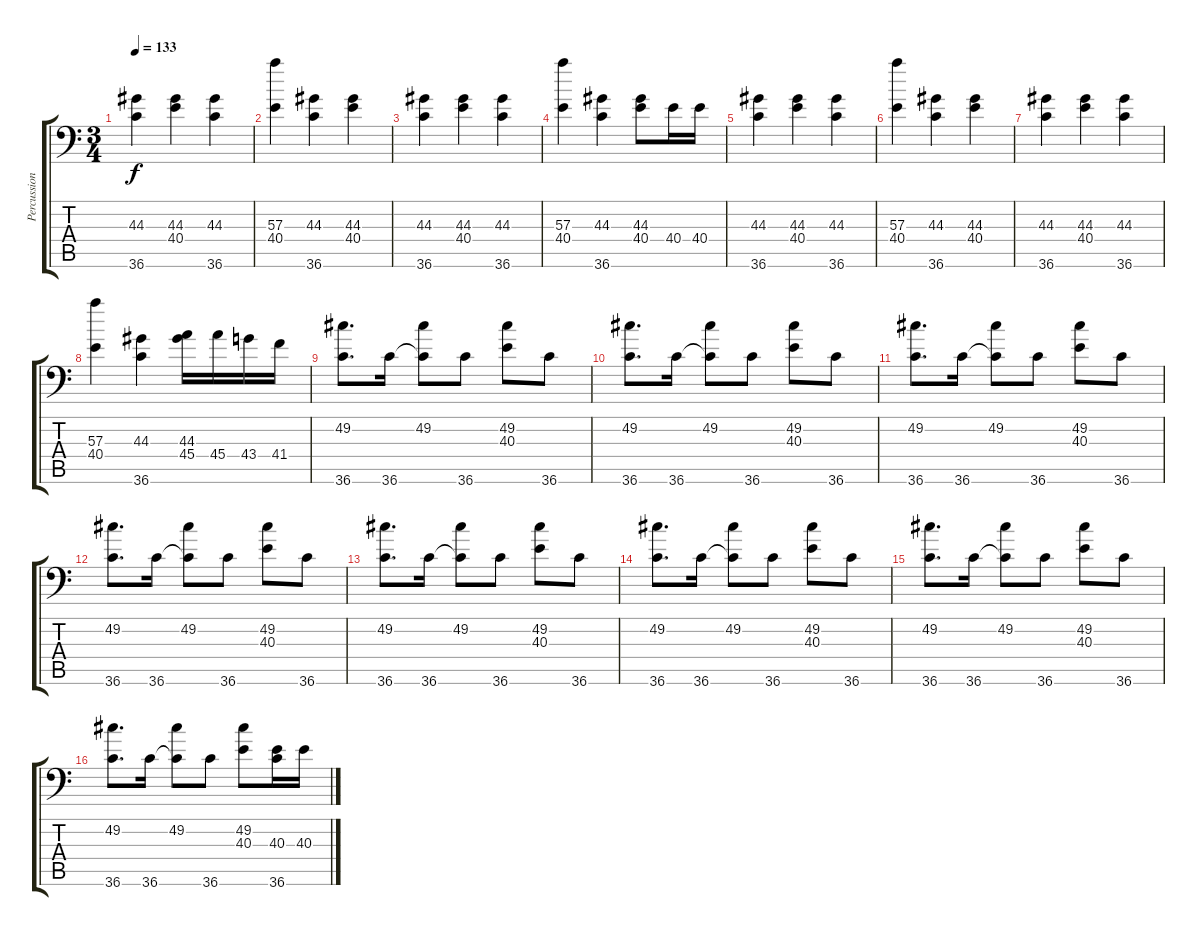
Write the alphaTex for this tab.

\track ("Percussion" "Percussion") {instrument acousticgrandpiano}
\staff {score tabs}
\tuning (C-1 C-1 C-1 C-1 C-1 C-1) {hide}
\ts (3 4)
\tempo 133
\clef f4
\ks c
(44.3 36.6).4{dy f} (44.3 40.4).4 (44.3 36.6).4 |
(57.3 40.4).4 (44.3 36.6).4 (44.3 40.4).4 |
(44.3 36.6).4 (44.3 40.4).4 (44.3 36.6).4 |
(57.3 40.4).4 (44.3 36.6).4 (44.3 40.4).8 40.4.16 40.4.16 |
(44.3 36.6).4 (44.3 40.4).4 (44.3 36.6).4 |
(57.3 40.4).4 (44.3 36.6).4 (44.3 40.4).4 |
(44.3 36.6).4 (44.3 40.4).4 (44.3 36.6).4 |
(57.3 40.4).4 (44.3 36.6).4 (44.3 45.4).16 45.4.16 43.4.16 41.4.16 |
(49.2 36.6).8{d} 36.6.16 (49.2 36.6{t}).8 36.6.8 (49.2 40.3).8 36.6.8 |
(49.2 36.6).8{d} 36.6.16 (49.2 36.6{t}).8 36.6.8 (49.2 40.3).8 36.6.8 |
(49.2 36.6).8{d} 36.6.16 (49.2 36.6{t}).8 36.6.8 (49.2 40.3).8 36.6.8 |
(49.2 36.6).8{d} 36.6.16 (49.2 36.6{t}).8 36.6.8 (49.2 40.3).8 36.6.8 |
(49.2 36.6).8{d} 36.6.16 (49.2 36.6{t}).8 36.6.8 (49.2 40.3).8 36.6.8 |
(49.2 36.6).8{d} 36.6.16 (49.2 36.6{t}).8 36.6.8 (49.2 40.3).8 36.6.8 |
(49.2 36.6).8{d} 36.6.16 (49.2 36.6{t}).8 36.6.8 (49.2 40.3).8 36.6.8 |
(49.2 36.6).8{d} 36.6.16 (49.2 36.6{t}).8 36.6.8 (49.2 40.3).8 (40.3 36.6).16 40.3.16
